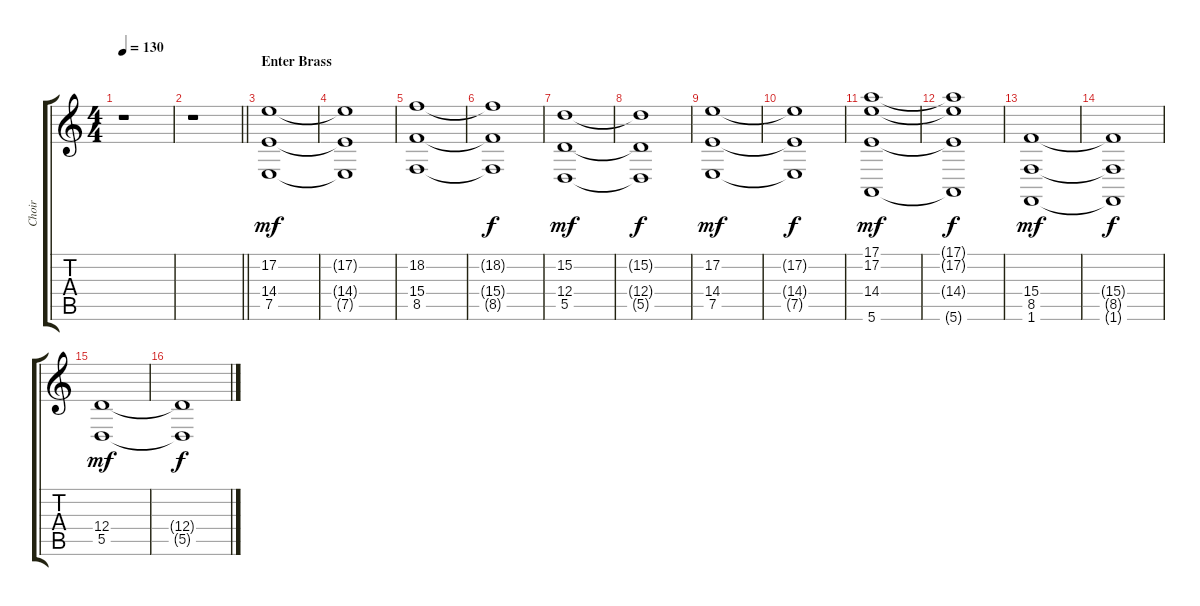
\track ("Choir" "Choir") {instrument choiraahs}
\staff {score tabs}
\tuning (E4 B3 G3 D3 A2 E2) {hide}
\ts (4 4)
\tempo 130
\clef g2
\ks c
r.1{dy f} |
\barLineRight lightlight
r.1 |
\section ("" "Enter Brass")
(17.2 14.4 7.5).1{dy mf} |
(17.2{t} 14.4{t} 7.5{t}).1 |
(18.2 15.4 8.5).1 |
(18.2{t} 15.4{t} 8.5{t}).1{dy f} |
(15.2 12.4 5.5).1{dy mf} |
(15.2{t} 12.4{t} 5.5{t}).1{dy f} |
(17.2 14.4 7.5).1{dy mf} |
(17.2{t} 14.4{t} 7.5{t}).1{dy f} |
(17.1 17.2 14.4 5.6).1{dy mf} |
(17.1{t} 17.2{t} 14.4{t} 5.6{t}).1{dy f} |
(15.4 8.5 1.6).1{dy mf} |
(15.4{t} 8.5{t} 1.6{t}).1{dy f} |
(12.4 5.5).1{dy mf} |
(12.4{t} 5.5{t}).1{dy f}
